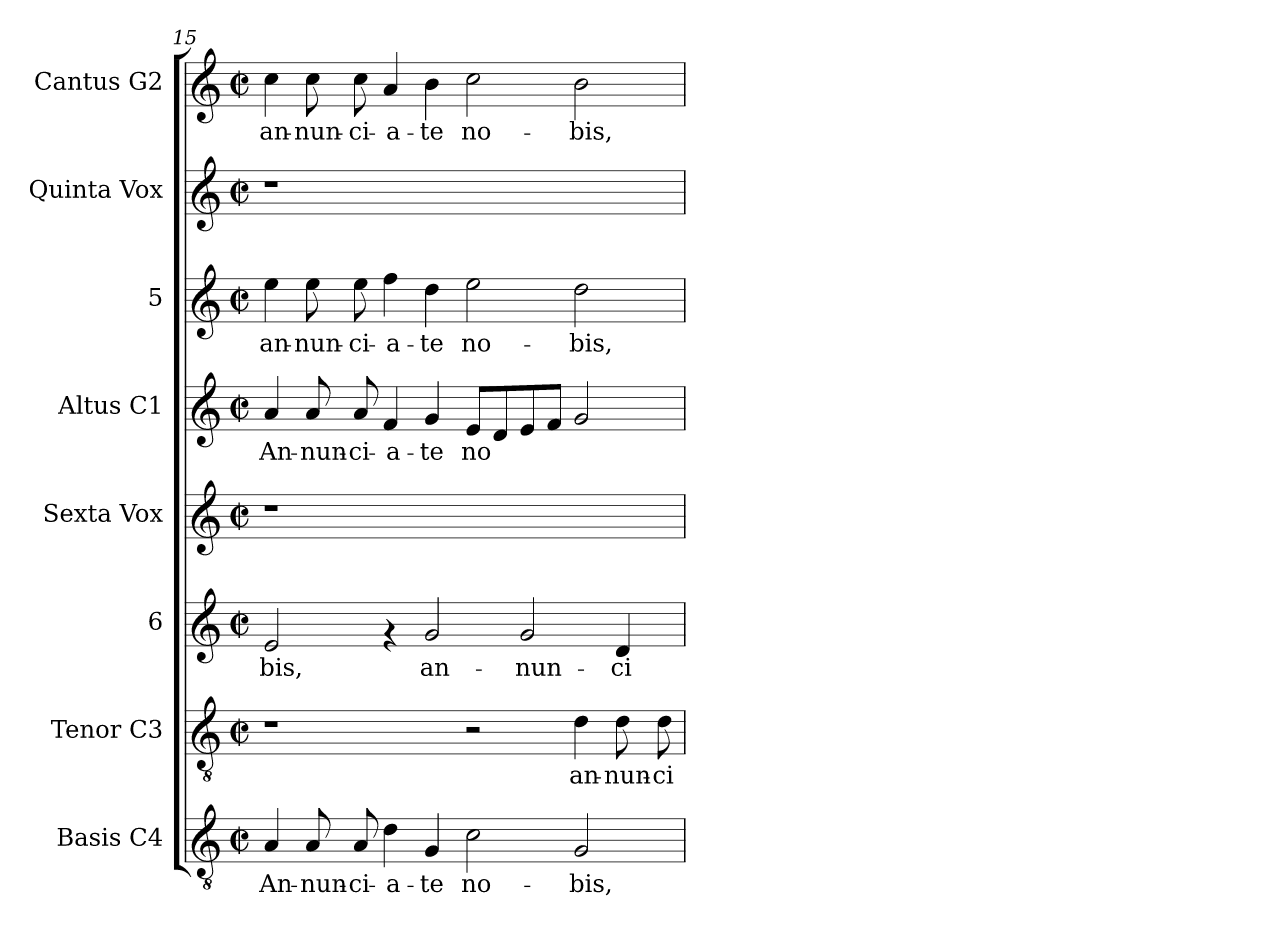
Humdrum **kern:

**kern	**text	**kern	**text	**kern	**text	**kern	**kern	**text	**kern	**text	**kern	**kern	**text
*part8	*part8	*part7	*part7	*part6	*part6	*part5	*part4	*part4	*part3	*part3	*part2	*part1	*part1
*staff8	*staff8	*staff7	*staff7	*staff6	*staff6	*staff5	*staff4	*staff4	*staff3	*staff3	*staff2	*staff1	*staff1
*I"Basis  C4	*	*I"Tenor  C3	*	*I"6	*	*I"Sexta  Vox	*I"Altus  C1	*	*I"5	*	*I"Quinta  Vox	*I"Cantus  G2	*
*I'B	*	*I'T	*	*	*	*	*I'A	*	*	*	*	*I'C	*
*clefGv2	*	*clefGv2	*	*clefG2	*	*clefG2	*clefG2	*	*clefG2	*	*clefG2	*clefG2	*
*k[]	*	*k[]	*	*k[]	*	*k[]	*k[]	*	*k[]	*	*k[]	*k[]	*
*C:	*	*C:	*	*C:	*	*C:	*C:	*	*C:	*	*C:	*C:	*
*M2/2	*	*M2/2	*	*M2/2	*	*M2/2	*M2/2	*	*M2/2	*	*M2/2	*M2/2	*
*met(c|)	*	*met(c|)	*	*met(c|)	*	*met(c|)	*met(c|)	*	*met(c|)	*	*met(c|)	*met(c|)	*
=15	=15	=15	=15	=15	=15	=15	=15	=15	=15	=15	=15	=15	=15
!	!LO:LY:b:cj	!	!	!	!LO:LY:b:cj	!	!	!LO:LY:b:cj	!	!LO:LY:b:cj	!	!	!LO:LY:b:cj
4A/	An-	1r	.	2e/	-bis,	1r	4a/	An-	4ee\	an-	1r	4cc\	an-
!	!LO:LY:b:cj	!	!	!	!	!	!	!LO:LY:b:cj	!	!LO:LY:b:cj	!	!	!LO:LY:b:cj
8A/	-nun-	.	.	.	.	.	8a/	-nun-	8ee\	-nun-	.	8cc\	-nun-
!	!LO:LY:b:cj	!	!	!	!	!	!	!LO:LY:b:cj	!	!LO:LY:b:cj	!	!	!LO:LY:b:cj
8A/	-ci-	.	.	.	.	.	8a/	-ci-	8ee\	-ci-	.	8cc\	-ci-
!	!LO:LY:b:cj	!	!	!	!	!	!	!LO:LY:b:cj	!	!LO:LY:b:cj	!	!	!LO:LY:b:cj
4d\	-a-	.	.	4rf	.	.	4f/	-a-	4ff\	-a-	.	4a/	-a-
!	!LO:LY:b:cj	!	!	!	!LO:LY:b:cj	!	!	!LO:LY:b:cj	!	!LO:LY:b:cj	!	!	!LO:LY:b:cj
4G/	-te	.	.	2g/	an-	.	4g/	-te	4dd\	-te	.	4b\	-te
!	!LO:LY:b:cj	!	!	!	!	!	!	!LO:LY:b:cj	!	!LO:LY:b:cj	!	!	!LO:LY:b:cj
2c\	no-	2r	.	.	.	1ryy	8e/L	no-	2ee\	no-	1ryy	2cc\	no-
!	!	!	!	!	!	!	!	!LO:LY:b:cj	!	!	!	!	!
.	.	.	.	.	.	.	8d/	--	.	.	.	.	.
!	!	!	!	!	!LO:LY:b:cj	!	!	!LO:LY:b:cj	!	!	!	!	!
.	.	.	.	2g/	-nun-	.	8e/	--	.	.	.	.	.
!	!	!	!	!	!	!	!	!LO:LY:b:cj	!	!	!	!	!
.	.	.	.	.	.	.	8f/J	--	.	.	.	.	.
!	!LO:LY:b:cj	!	!LO:LY:b:cj	!	!	!	!	!LO:LY:b:cj	!	!LO:LY:b:cj	!	!	!LO:LY:b:cj
2G/	-bis,	4d\	an-	.	.	.	2g/	--	2dd\	-bis,	.	2b\	-bis,
!	!	!	!LO:LY:b:cj	!	!LO:LY:b:cj	!	!	!	!	!	!	!	!
.	.	8d\	-nun-	4d/	-ci-	.	.	.	.	.	.	.	.
!	!	!	!LO:LY:b:cj	!	!	!	!	!	!	!	!	!	!
.	.	8d\	-ci-	.	.	.	.	.	.	.	.	.	.
=	=	=	=	=	=	=	=	=	=	=	=	=	=
*-	*-	*-	*-	*-	*-	*-	*-	*-	*-	*-	*-	*-	*-
